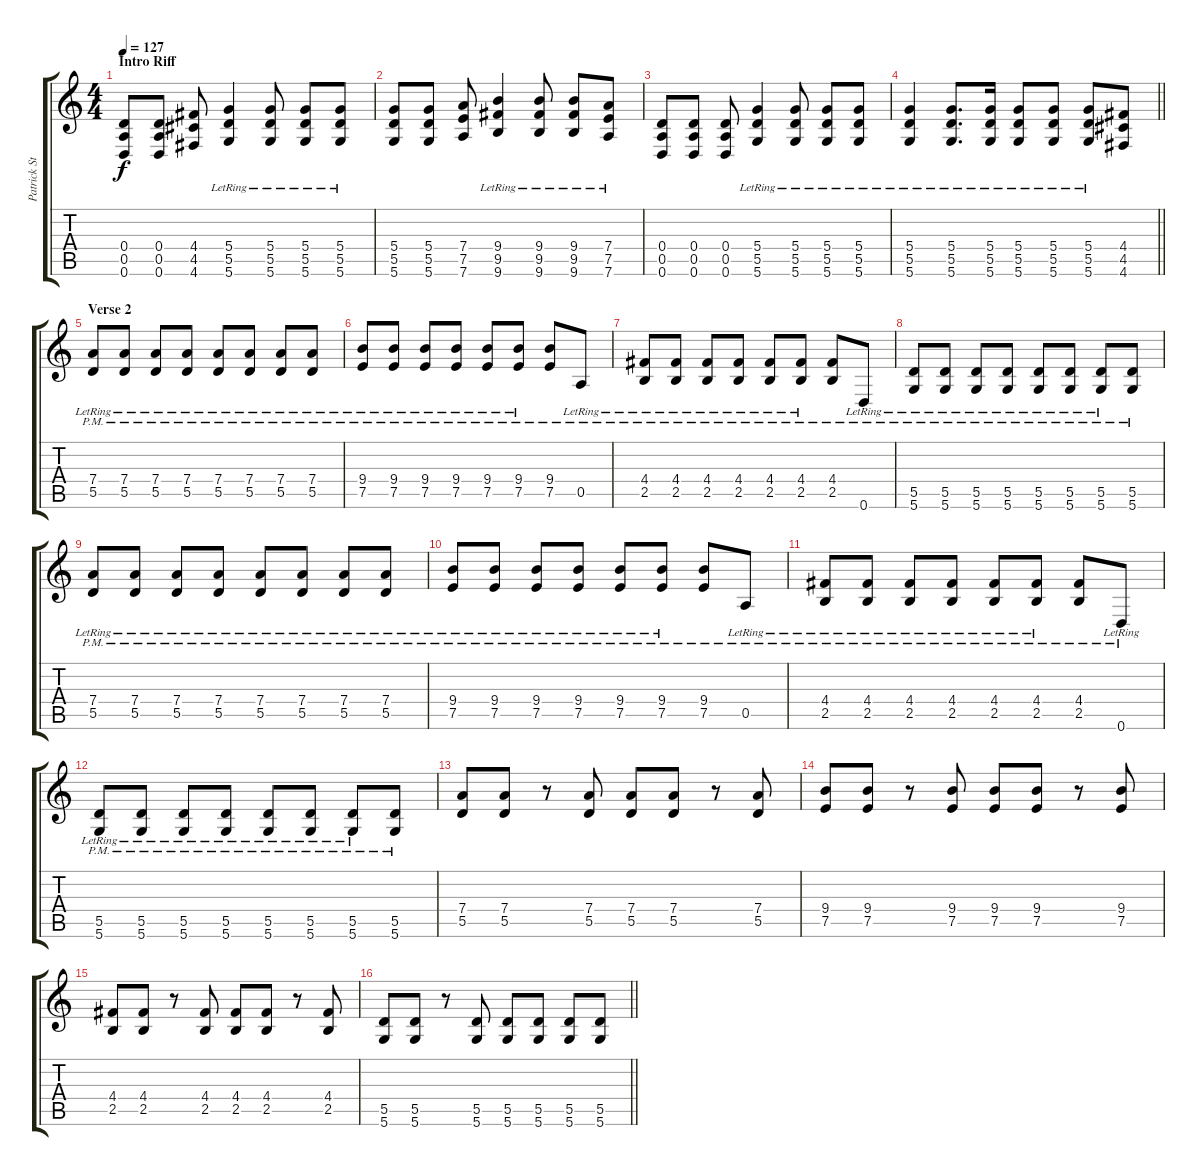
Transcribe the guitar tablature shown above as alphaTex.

\track ("Patrick Stump (Rhythm Guitar)" "Patrick St") {instrument distortionguitar}
\staff {score tabs}
\tuning (E4 B3 G3 D3 A2 D2) {hide}
\ts (4 4)
\section ("" "Intro Riff")
\tempo 127
\clef g2
\ks c
(0.4 0.5 0.6).8{dy f} (0.4 0.5 0.6).8 (4.4 4.5 4.6).8 (5.4 5.5 5.6{lr}).4 (5.4 5.5 5.6{lr}).8 (5.4 5.5 5.6{lr}).8 (5.4 5.5 5.6{lr}).8 |
(5.4 5.5 5.6).8 (5.4 5.5 5.6).8 (7.4 7.5 7.6).8 (9.4 9.5 9.6{lr}).4 (9.4 9.5 9.6{lr}).8 (9.4 9.5 9.6{lr}).8 (7.4 7.5 7.6{lr}).8 |
(0.4 0.5 0.6).8 (0.4 0.5 0.6).8 (0.4 0.5 0.6).8 (5.4 5.5 5.6{lr}).4 (5.4 5.5 5.6{lr}).8 (5.4 5.5 5.6{lr}).8 (5.4 5.5 5.6{lr}).8 |
\barLineRight lightlight
(5.4 5.5 5.6{lr}).4 (5.4 5.5 5.6{lr}).8{d} (5.4 5.5 5.6{lr}).16 (5.4 5.5 5.6{lr}).8 (5.4 5.5 5.6{lr}).8 (5.4 5.5 5.6{lr}).8 (4.4 4.5 4.6).8 |
\section ("" "Verse 2")
(7.4{pm lr} 5.5{pm lr}).8 (7.4{pm lr} 5.5{pm lr}).8 (7.4{pm lr} 5.5{pm lr}).8 (7.4{pm lr} 5.5{pm lr}).8 (7.4{pm lr} 5.5{pm lr}).8 (7.4{pm lr} 5.5{pm lr}).8 (7.4{pm lr} 5.5{pm lr}).8 (7.4{pm lr} 5.5{pm lr}).8 |
(9.4{pm lr} 7.5{pm lr}).8 (9.4{pm lr} 7.5{pm lr}).8 (9.4{pm lr} 7.5{pm lr}).8 (9.4{pm lr} 7.5{pm lr}).8 (9.4{pm lr} 7.5{pm lr}).8 (9.4{pm lr} 7.5{pm lr}).8 (9.4{pm} 7.5{pm}).8 0.5{pm lr}.8 |
(4.4{pm lr} 2.5{pm lr}).8 (4.4{pm lr} 2.5{pm lr}).8 (4.4{pm lr} 2.5{pm lr}).8 (4.4{pm lr} 2.5{pm lr}).8 (4.4{pm lr} 2.5{pm lr}).8 (4.4{pm lr} 2.5{pm lr}).8 (4.4{pm} 2.5{pm}).8 0.6{pm lr}.8 |
(5.5{pm lr} 5.6{pm lr}).8 (5.5{pm lr} 5.6{pm lr}).8 (5.5{pm lr} 5.6{pm lr}).8 (5.5{pm lr} 5.6{pm lr}).8 (5.5{pm lr} 5.6{pm lr}).8 (5.5{pm lr} 5.6{pm lr}).8 (5.5{pm lr} 5.6{pm lr}).8 (5.5{pm} 5.6{pm}).8 |
(7.4{pm lr} 5.5{pm lr}).8 (7.4{pm lr} 5.5{pm lr}).8 (7.4{pm lr} 5.5{pm lr}).8 (7.4{pm lr} 5.5{pm lr}).8 (7.4{pm lr} 5.5{pm lr}).8 (7.4{pm lr} 5.5{pm lr}).8 (7.4{pm lr} 5.5{pm lr}).8 (7.4{pm lr} 5.5{pm lr}).8 |
(9.4{pm lr} 7.5{pm lr}).8 (9.4{pm lr} 7.5{pm lr}).8 (9.4{pm lr} 7.5{pm lr}).8 (9.4{pm lr} 7.5{pm lr}).8 (9.4{pm lr} 7.5{pm lr}).8 (9.4{pm lr} 7.5{pm lr}).8 (9.4{pm} 7.5{pm}).8 0.5{pm lr}.8 |
(4.4{pm lr} 2.5{pm lr}).8 (4.4{pm lr} 2.5{pm lr}).8 (4.4{pm lr} 2.5{pm lr}).8 (4.4{pm lr} 2.5{pm lr}).8 (4.4{pm lr} 2.5{pm lr}).8 (4.4{pm lr} 2.5{pm lr}).8 (4.4{pm} 2.5{pm}).8 0.6{pm lr}.8 |
(5.5{pm lr} 5.6{pm lr}).8 (5.5{pm lr} 5.6{pm lr}).8 (5.5{pm lr} 5.6{pm lr}).8 (5.5{pm lr} 5.6{pm lr}).8 (5.5{pm lr} 5.6{pm lr}).8 (5.5{pm lr} 5.6{pm lr}).8 (5.5{pm lr} 5.6{pm lr}).8 (5.5{pm} 5.6{pm}).8 |
(7.4 5.5).8 (7.4 5.5).8 r.8 (7.4 5.5).8 (7.4 5.5).8 (7.4 5.5).8 r.8 (7.4 5.5).8 |
(9.4 7.5).8 (9.4 7.5).8 r.8 (9.4 7.5).8 (9.4 7.5).8 (9.4 7.5).8 r.8 (9.4 7.5).8 |
(4.4 2.5).8 (4.4 2.5).8 r.8 (4.4 2.5).8 (4.4 2.5).8 (4.4 2.5).8 r.8 (4.4 2.5).8 |
\barLineRight lightlight
(5.5 5.6).8 (5.5 5.6).8 r.8 (5.5 5.6).8 (5.5 5.6).8 (5.5 5.6).8 (5.5 5.6).8 (5.5 5.6).8
